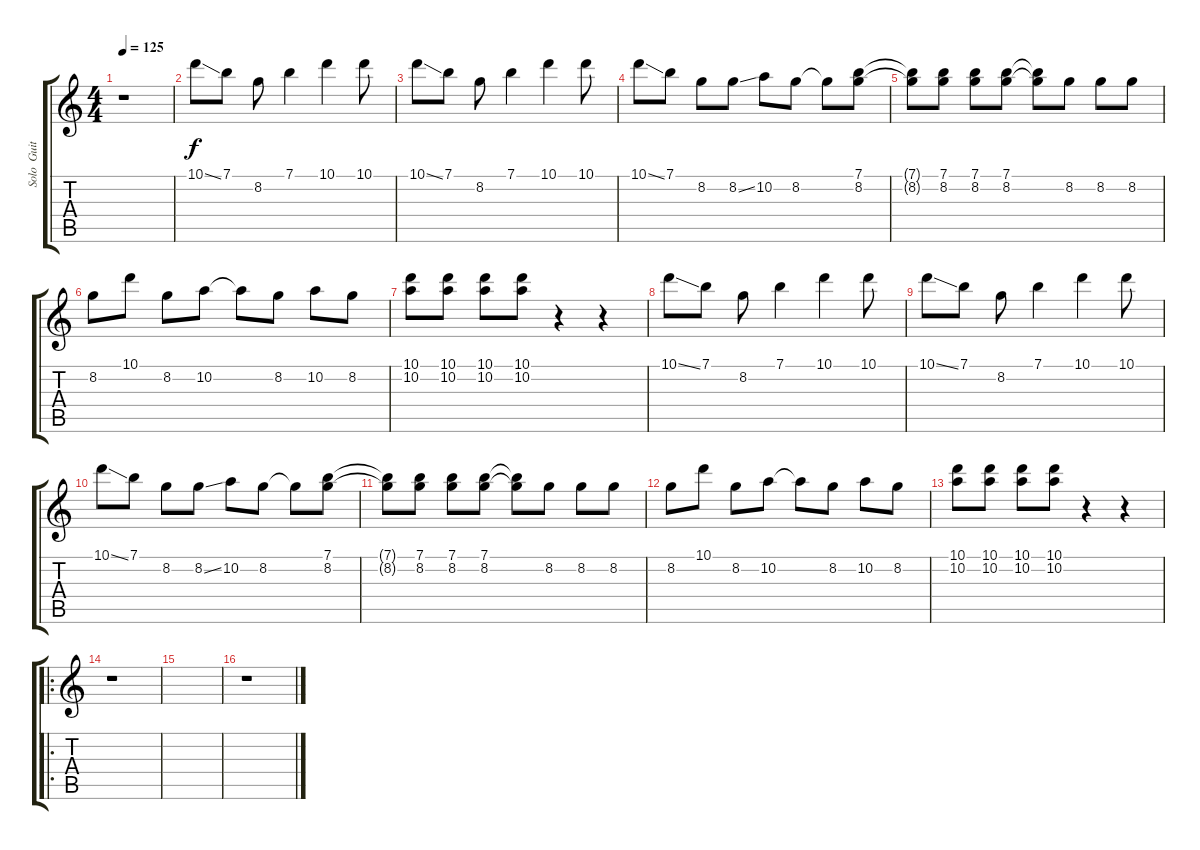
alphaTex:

\track ("Solo  Guitar" "Solo  Guit") {instrument distortionguitar}
\staff {score tabs}
\tuning (E4 B3 G3 D3 A2 E2) {hide}
\ts (4 4)
\tempo 125
\clef g2
\ks c
r.1{dy f instrument distortionguitar} |
10.1{ss}.8 7.1.8 8.2.8 7.1.4 10.1.4 10.1.8 |
10.1{ss}.8 7.1.8 8.2.8 7.1.4 10.1.4 10.1.8 |
10.1{ss}.8 7.1.8 8.2.8 8.2{ss}.8 10.2.8 8.2.8 8.2{t}.8 (7.1 8.2).8 |
(7.1{t} 8.2{t}).8 (7.1 8.2).8 (7.1 8.2).8 (7.1 8.2).8 (7.1{t} 8.2{t}).8 8.2.8 8.2.8 8.2.8 |
8.2.8 10.1.8 8.2.8 10.2.8 10.2{t}.8 8.2.8 10.2.8 8.2.8 |
(10.1 10.2).8 (10.1 10.2).8 (10.1 10.2).8 (10.1 10.2).8 r.4 r.4 |
10.1{ss}.8 7.1.8 8.2.8 7.1.4 10.1.4 10.1.8 |
10.1{ss}.8 7.1.8 8.2.8 7.1.4 10.1.4 10.1.8 |
10.1{ss}.8 7.1.8 8.2.8 8.2{ss}.8 10.2.8 8.2.8 8.2{t}.8 (7.1 8.2).8 |
(7.1{t} 8.2{t}).8 (7.1 8.2).8 (7.1 8.2).8 (7.1 8.2).8 (7.1{t} 8.2{t}).8 8.2.8 8.2.8 8.2.8 |
8.2.8 10.1.8 8.2.8 10.2.8 10.2{t}.8 8.2.8 10.2.8 8.2.8 |
(10.1 10.2).8 (10.1 10.2).8 (10.1 10.2).8 (10.1 10.2).8 r.4 r.4 |
\ro
r.1 |
|
r.1
